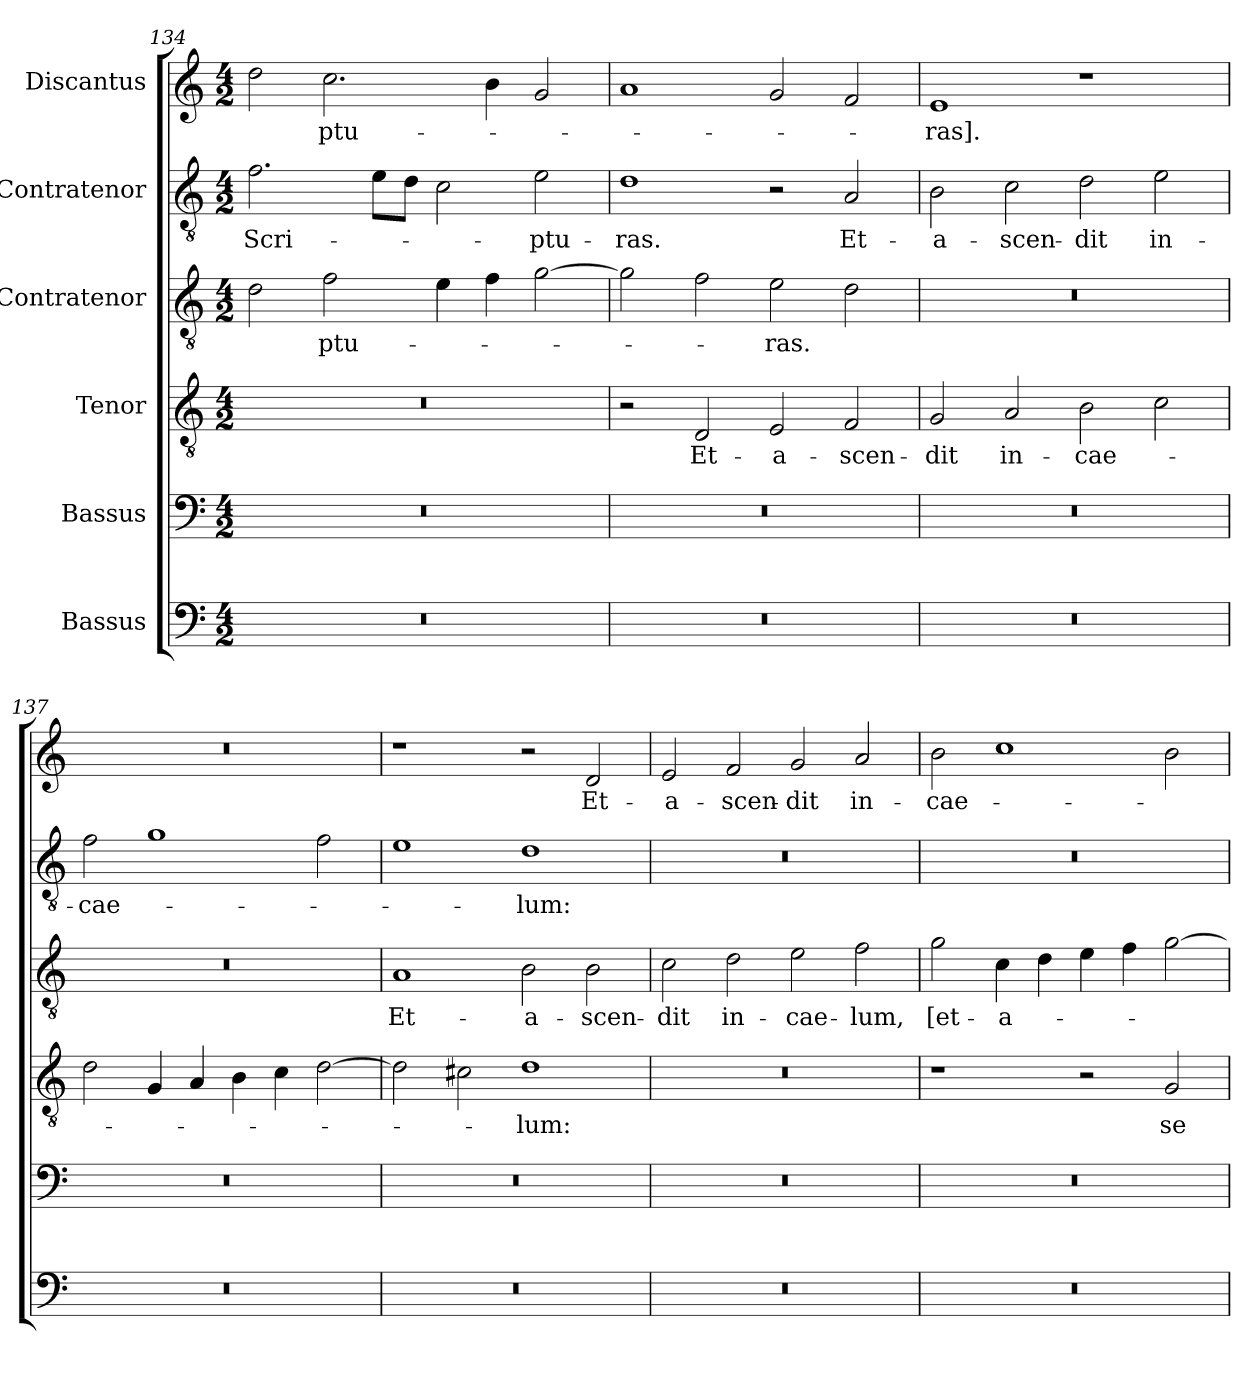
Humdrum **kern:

**kern	**kern	**kern	**text	**kern	**text	**kern	**text	**kern	**text
*part6	*part5	*part4	*part4	*part3	*part3	*part2	*part2	*part1	*part1
*staff6	*staff5	*staff4	*staff4	*staff3	*staff3	*staff2	*staff2	*staff1	*staff1
*I"Bassus	*I"Bassus	*I"Tenor	*	*I"Contratenor	*	*I"Contratenor	*	*I"Discantus	*
*clefF4	*clefF4	*clefGv2	*	*clefGv2	*	*clefGv2	*	*clefG2	*
*k[]	*k[]	*k[]	*	*k[]	*	*k[]	*	*k[]	*
*M4/2	*M4/2	*M4/2	*	*M4/2	*	*M4/2	*	*M4/2	*
=134	=134	=134	=134	=134	=134	=134	=134	=134	=134
0r	0r	0r	.	2d\	.	2.f\	Scri-	2dd\	.
.	.	.	.	2f\	-ptu-	.	.	2.cc\	-ptu-
.	.	.	.	.	.	8e\L	.	.	.
.	.	.	.	.	.	8d\J	.	.	.
.	.	.	.	4e\	.	2c\	.	.	.
.	.	.	.	4f\	.	.	.	4b\	.
.	.	.	.	[2g\	.	2e\	-ptu-	2g/	.
=135	=135	=135	=135	=135	=135	=135	=135	=135	=135
0r	0r	2r	.	2g\]	.	1d\	-ras.	1a/	.
.	.	2D/	Et-	2f\	.	.	.	.	.
.	.	2E/	a-	2e\	-ras.	2r	.	2g/	.
.	.	2F/	-scen-	2d\	.	2A/	Et-	2f/	.
=136	=136	=136	=136	=136	=136	=136	=136	=136	=136
0r	0r	2G/	-dit	0r	.	2B\	a-	1e/	-ras].
.	.	2A/	in-	.	.	2c\	-scen-	.	.
.	.	2B\	cae-	.	.	2d\	-dit	1r	.
.	.	2c\	.	.	.	2e\	in-	.	.
=137	=137	=137	=137	=137	=137	=137	=137	=137	=137
0r	0r	2d\	.	0r	.	2f\	cae-	0r	.
.	.	4G/	.	.	.	1g\	.	.	.
.	.	4A/	.	.	.	.	.	.	.
.	.	4B\	.	.	.	.	.	.	.
.	.	4c\	.	.	.	.	.	.	.
.	.	[2d\	.	.	.	2f\	.	.	.
=138	=138	=138	=138	=138	=138	=138	=138	=138	=138
0r	0r	2d\]	.	1A/	Et-	1e\	.	1r	.
.	.	2c#X\	.	.	.	.	.	.	.
.	.	1d\	-lum:	2B\	a-	1d\	-lum:	2r	.
.	.	.	.	2B\	-scen-	.	.	2d/	Et-
=139	=139	=139	=139	=139	=139	=139	=139	=139	=139
0r	0r	0r	.	2c\	-dit	0r	.	2e/	a-
.	.	.	.	2d\	in-	.	.	2f/	-scen-
.	.	.	.	2e\	cae-	.	.	2g/	-dit
.	.	.	.	2f\	-lum,	.	.	2a/	in-
=140	=140	=140	=140	=140	=140	=140	=140	=140	=140
0r	0r	1r	.	2g\	[et-	0r	.	2b\	cae-
.	.	.	.	4c\	a-	.	.	1cc\	.
.	.	.	.	4d\	.	.	.	.	.
.	.	2r	.	4e\	.	.	.	.	.
.	.	.	.	4f\	.	.	.	.	.
.	.	2G/	se-	[2g\	.	.	.	2b\	.
=	=	=	=	=	=	=	=	=	=
*-	*-	*-	*-	*-	*-	*-	*-	*-	*-
